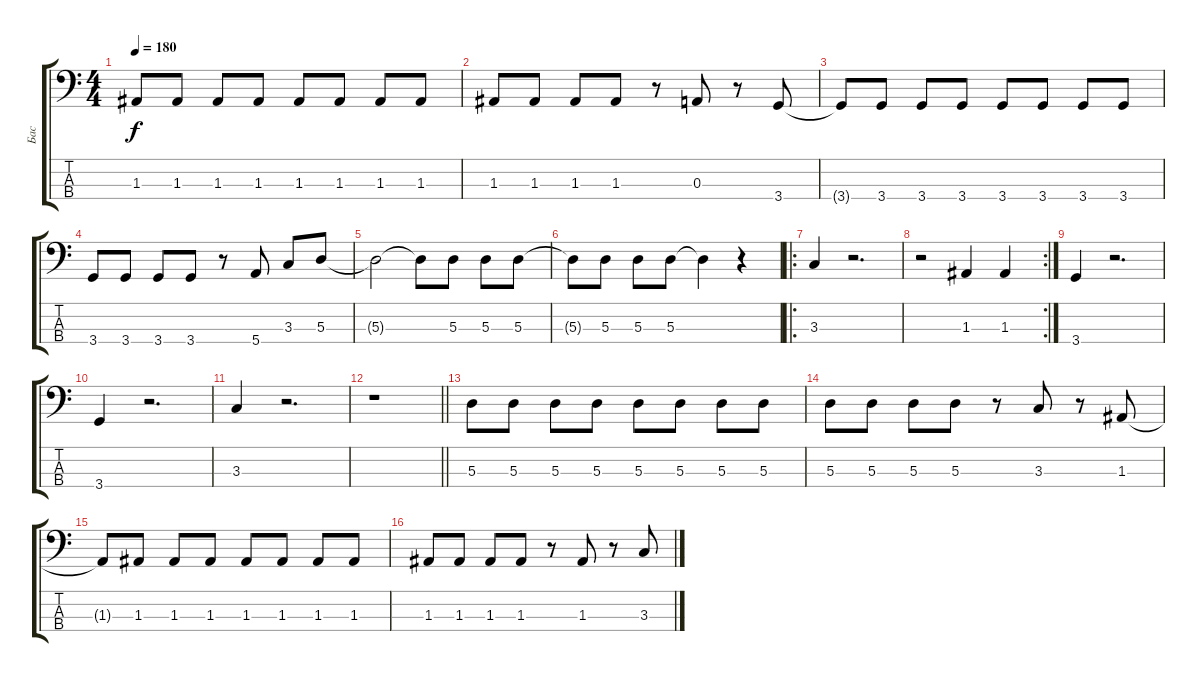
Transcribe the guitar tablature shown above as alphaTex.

\track ("Бас" "Бас") {instrument electricbassfinger}
\staff {score tabs}
\tuning (G2 D2 A1 E1) {hide}
\ts (4 4)
\tempo 180
\clef f4
\ks c
1.3{t}.8{dy f} 1.3.8 1.3.8 1.3.8 1.3.8 1.3.8 1.3.8 1.3.8 |
1.3.8 1.3.8 1.3.8 1.3.8 r.8 0.3.8 r.8 3.4.8 |
3.4{t}.8 3.4.8 3.4.8 3.4.8 3.4.8 3.4.8 3.4.8 3.4.8 |
3.4.8 3.4.8 3.4.8 3.4.8 r.8 5.4.8 3.3.8 5.3.8 |
5.3{t}.2 5.3{t}.8 5.3.8 5.3.8 5.3.8 |
5.3{t}.8 5.3.8 5.3.8 5.3.8 5.3{t}.4 r.4 |
\ro
3.3.4 r.2{d} |
\rc 2
r.2 1.3.4 1.3.4 |
3.4.4 r.2{d} |
3.4.4 r.2{d} |
3.3.4 r.2{d} |
\barLineRight lightlight
r.1 |
5.3.8 5.3.8 5.3.8 5.3.8 5.3.8 5.3.8 5.3.8 5.3.8 |
5.3.8 5.3.8 5.3.8 5.3.8 r.8 3.3.8 r.8 1.3.8 |
1.3{t}.8 1.3.8 1.3.8 1.3.8 1.3.8 1.3.8 1.3.8 1.3.8 |
1.3.8 1.3.8 1.3.8 1.3.8 r.8 1.3.8 r.8 3.3.8
